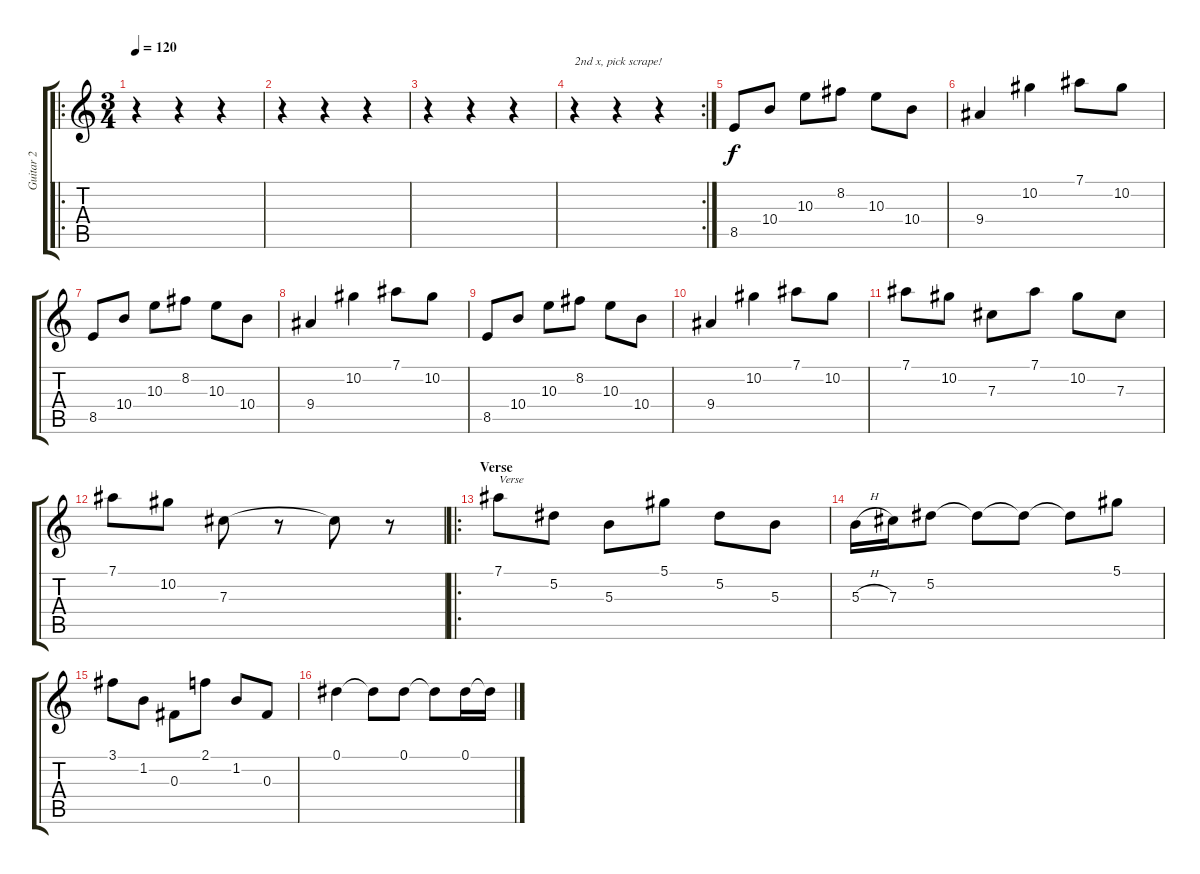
\track ("Guitar 2" "Guitar 2") {instrument overdrivenguitar}
\staff {score tabs}
\tuning (Eb4 Bb3 Gb3 Db3 Ab2 Eb2) {hide}
\ro
\ts (3 4)
\tempo 120
\clef g2
\ks c
r.4{dy f instrument overdrivenguitar} r.4 r.4 |
r.4 r.4 r.4 |
r.4 r.4 r.4 |
\rc 2
r.4{txt "2nd x, pick scrape!"} r.4 r.4 |
8.5.8 10.4.8 10.3.8 8.2.8 10.3.8 10.4.8 |
9.4.4 10.2.4 7.1.8 10.2.8 |
8.5.8 10.4.8 10.3.8 8.2.8 10.3.8 10.4.8 |
9.4.4 10.2.4 7.1.8 10.2.8 |
8.5.8 10.4.8 10.3.8 8.2.8 10.3.8 10.4.8 |
9.4.4 10.2.4 7.1.8 10.2.8 |
7.1.8 10.2.8 7.3.8 7.1.8 10.2.8 7.3.8 |
7.1.8 10.2.8 7.3.8 r.8 7.3{t}.8 r.8 |
\ro
\section ("" "Verse")
7.1.8{txt "Verse"} 5.2.8 5.3.8 5.1.8 5.2.8 5.3.8 |
5.3{h}.16 7.3.16 5.2.8 5.2{t}.8 5.2{t}.8 5.2{t}.8 5.1.8 |
3.1.8 1.2.8 0.3.8 2.1.8 1.2.8 0.3.8 |
0.1.4 0.1{t}.8 0.1.8 0.1{t}.8 0.1.16 0.1{t}.16
